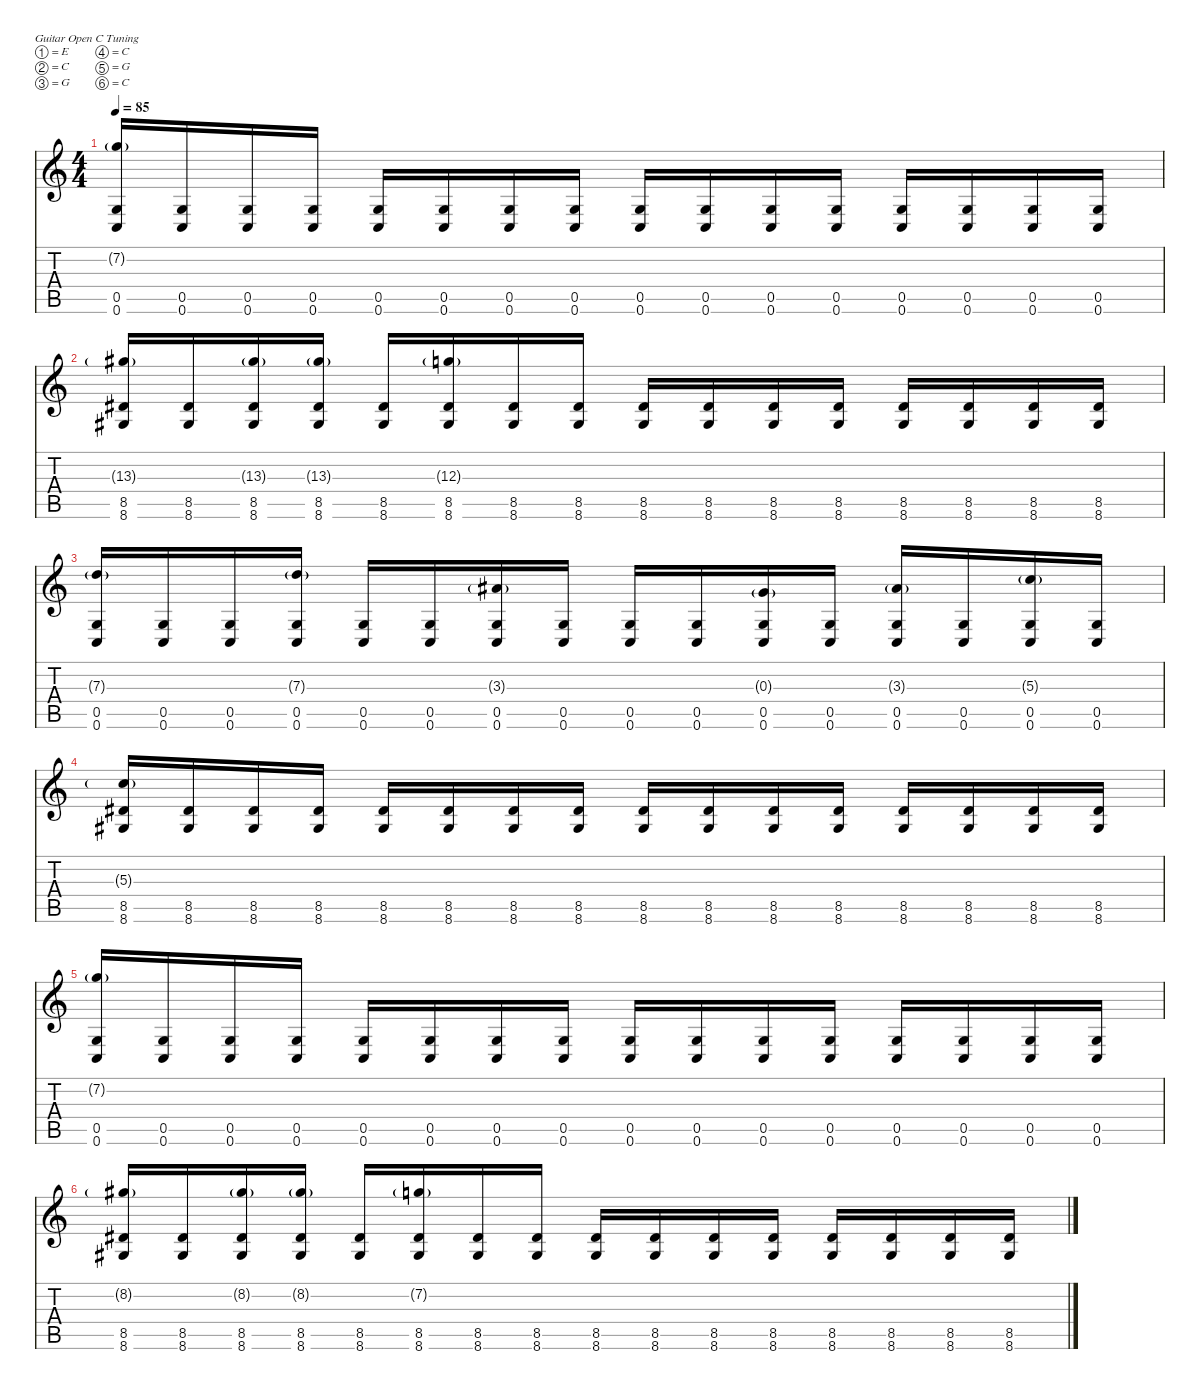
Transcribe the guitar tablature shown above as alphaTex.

\defaultSystemsLayout 4
\hideDynamics
\bracketExtendMode nobrackets
\singleTrackTrackNamePolicy hidden
\multiTrackTrackNamePolicy hidden
\firstSystemTrackNameMode fullname
\firstSystemTrackNameOrientation horizontal
\otherSystemsTrackNameOrientation horizontal
\track ("Guitar 1" "dist.guit.") {instrument distortionguitar}
\staff {score tabs}
\tuning (E4 C4 G3 C3 G2 C2)
\ts (4 4)
\tempo 85
\clef g2
\ks c
(7.2{g} 0.5 0.6).16{dy f instrument distortionguitar beam Up} (0.5 0.6).16{beam Up} (0.5 0.6).16{beam Up} (0.5 0.6).16{beam Up} (0.5 0.6).16{beam Up} (0.5 0.6).16{beam Up} (0.5 0.6).16{beam Up} (0.5 0.6).16{beam Up} (0.5 0.6).16{beam Up} (0.5 0.6).16{beam Up} (0.5 0.6).16{beam Up} (0.5 0.6).16{beam Up} (0.5 0.6).16{beam Up} (0.5 0.6).16{beam Up} (0.5 0.6).16{beam Up} (0.5 0.6).16{beam Up} |
(13.3{g acc #} 8.5{acc #} 8.6{acc #}).16{beam Up} (8.5{acc #} 8.6{acc #}).16{beam Up} (13.3{g acc #} 8.5{acc #} 8.6{acc #}).16{beam Up} (13.3{g acc #} 8.5{acc #} 8.6{acc #}).16{beam Up} (8.5{acc #} 8.6{acc #}).16{beam Up} (12.3{g} 8.5{acc #} 8.6{acc #}).16{beam Up} (8.5{acc #} 8.6{acc #}).16{beam Up} (8.5{acc #} 8.6{acc #}).16{beam Up} (8.5{acc #} 8.6{acc #}).16{beam Up} (8.5{acc #} 8.6{acc #}).16{beam Up} (8.5{acc #} 8.6{acc #}).16{beam Up} (8.5{acc #} 8.6{acc #}).16{beam Up} (8.5{acc #} 8.6{acc #}).16{beam Up} (8.5{acc #} 8.6{acc #}).16{beam Up} (8.5{acc #} 8.6{acc #}).16{beam Up} (8.5{acc #} 8.6{acc #}).16{beam Up} |
(7.3{g} 0.5 0.6).16{beam Up} (0.5 0.6).16{beam Up} (0.5 0.6).16{beam Up} (7.3{g} 0.5 0.6).16{beam Up} (0.5 0.6).16{beam Up} (0.5 0.6).16{beam Up} (3.3{g acc #} 0.5 0.6).16{beam Up} (0.5 0.6).16{beam Up} (0.5 0.6).16{beam Up} (0.5 0.6).16{beam Up} (0.3{g} 0.5 0.6).16{beam Up} (0.5 0.6).16{beam Up} (3.3{g acc #} 0.5 0.6).16{beam Up} (0.5 0.6).16{beam Up} (5.3{g} 0.5 0.6).16{beam Up} (0.5 0.6).16{beam Up} |
(5.3{g} 8.5{acc #} 8.6{acc #}).16{beam Up} (8.5{acc #} 8.6{acc #}).16{beam Up} (8.5{acc #} 8.6{acc #}).16{beam Up} (8.5{acc #} 8.6{acc #}).16{beam Up} (8.5{acc #} 8.6{acc #}).16{beam Up} (8.5{acc #} 8.6{acc #}).16{beam Up} (8.5{acc #} 8.6{acc #}).16{beam Up} (8.5{acc #} 8.6{acc #}).16{beam Up} (8.5{acc #} 8.6{acc #}).16{beam Up} (8.5{acc #} 8.6{acc #}).16{beam Up} (8.5{acc #} 8.6{acc #}).16{beam Up} (8.5{acc #} 8.6{acc #}).16{beam Up} (8.5{acc #} 8.6{acc #}).16{beam Up} (8.5{acc #} 8.6{acc #}).16{beam Up} (8.5{acc #} 8.6{acc #}).16{beam Up} (8.5{acc #} 8.6{acc #}).16{beam Up} |
(7.2{g} 0.5 0.6).16{beam Up} (0.5 0.6).16{beam Up} (0.5 0.6).16{beam Up} (0.5 0.6).16{beam Up} (0.5 0.6).16{beam Up} (0.5 0.6).16{beam Up} (0.5 0.6).16{beam Up} (0.5 0.6).16{beam Up} (0.5 0.6).16{beam Up} (0.5 0.6).16{beam Up} (0.5 0.6).16{beam Up} (0.5 0.6).16{beam Up} (0.5 0.6).16{beam Up} (0.5 0.6).16{beam Up} (0.5 0.6).16{beam Up} (0.5 0.6).16{beam Up} |
(8.2{g acc #} 8.5{acc #} 8.6{acc #}).16{beam Up} (8.5{acc #} 8.6{acc #}).16{beam Up} (8.2{g acc #} 8.5{acc #} 8.6{acc #}).16{beam Up} (8.2{g acc #} 8.5{acc #} 8.6{acc #}).16{beam Up} (8.5{acc #} 8.6{acc #}).16{beam Up} (7.2{g} 8.5{acc #} 8.6{acc #}).16{beam Up} (8.5{acc #} 8.6{acc #}).16{beam Up} (8.5{acc #} 8.6{acc #}).16{beam Up} (8.5{acc #} 8.6{acc #}).16{beam Up} (8.5{acc #} 8.6{acc #}).16{beam Up} (8.5{acc #} 8.6{acc #}).16{beam Up} (8.5{acc #} 8.6{acc #}).16{beam Up} (8.5{acc #} 8.6{acc #}).16{beam Up} (8.5{acc #} 8.6{acc #}).16{beam Up} (8.5{acc #} 8.6{acc #}).16{beam Up} (8.5{acc #} 8.6{acc #}).16{beam Up}
